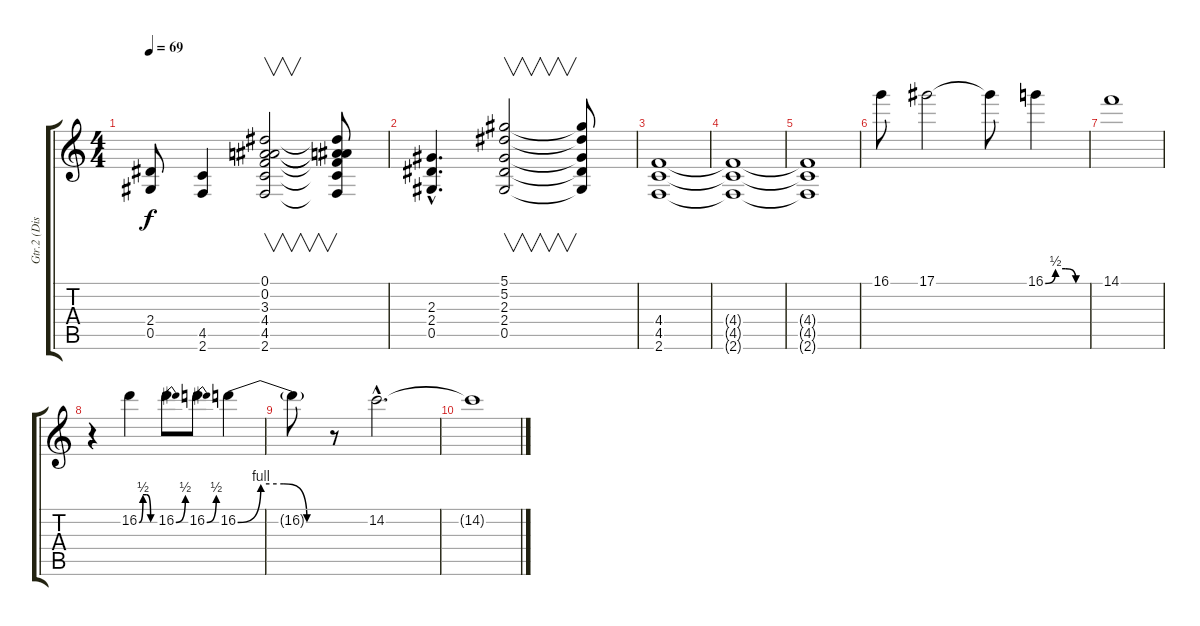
\track ("Gtr.2 (Dist.)" "Gtr.2 (Dis") {instrument distortionguitar}
\staff {score tabs}
\tuning (Eb4 Bb3 Gb3 Db3 Ab2 Eb2) {hide}
\ts (4 4)
\tempo 69
\clef g2
\ks c
(2.4 0.5).8{dy f} (4.5 2.6).4 (0.1 0.2 3.3 4.4 4.5 2.6).2{v} (0.1{t} 0.2{t} 3.3{t} 4.4{t} 4.5{t} 2.6{t}).8 |
(2.3{hac} 2.4{hac} 0.5{hac}).4{d} (5.1 5.2 2.3 2.4 0.5).2{v} (5.1{t} 5.2{t} 2.3{t} 2.4{t} 0.5{t}).8 |
(4.4 4.5 2.6).1 |
(4.4{t} 4.5{t} 2.6{t}).1 |
(4.4{t} 4.5{t} 2.6{t}).1 |
16.1.8 17.1.2 17.1{t}.8 16.1{be (custom 0 0 15 2 30 2 45 0 60 0)}.4 |
14.1.1 |
r.4 16.2{be (custom 0 0 15 2 30 2 45 0 60 0)}.4 16.2{be (bend 0 0 60 2)}.8 16.2{be (bend 0 0 60 2)}.8 16.2{be (custom 0 0 15 4 30 4 45 0 60 0)}.4 |
16.2{t}.8 r.8 14.2{hac}.2{d} |
14.2{t}.1
